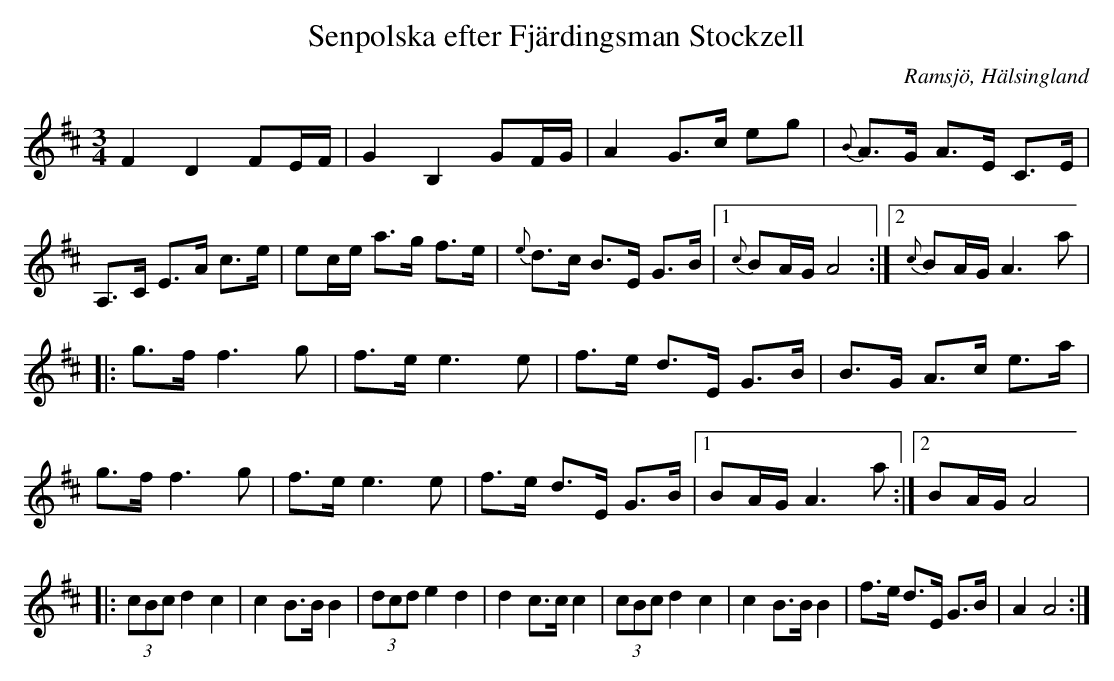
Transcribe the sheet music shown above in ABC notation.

X:1
T: Senpolska efter Fjärdingsman Stockzell
O: Ramsjö, Hälsingland
M:3/4
L:1/8
K:D
F2 D2 FE/F/|G2 B,2 GF/G/| A2 G>c eg|{B}A>G A>E C>E|A,>C E>A c>e|ec/e/ a>g f>e| {e}d>c B>E G>B |1 {c}BA/G/ A4:|2{c}BA/G/ A2>a2|
|:g>f f2>g2|f>e e2>e2|f>e d>E G>B|B>G A>c e>a|g>f f2>g2|f>e e2>e2|f>e d>E G>B|1 BA/G/ A2>a2:|2 BA/G/ A4|
|:(3cBc d2 c2|c2 B>B B2|(3dcd e2 d2|d2 c>c c2|(3cBc d2 c2|c2 B>B B2|f>e d>E G>B|A2 A4:|
